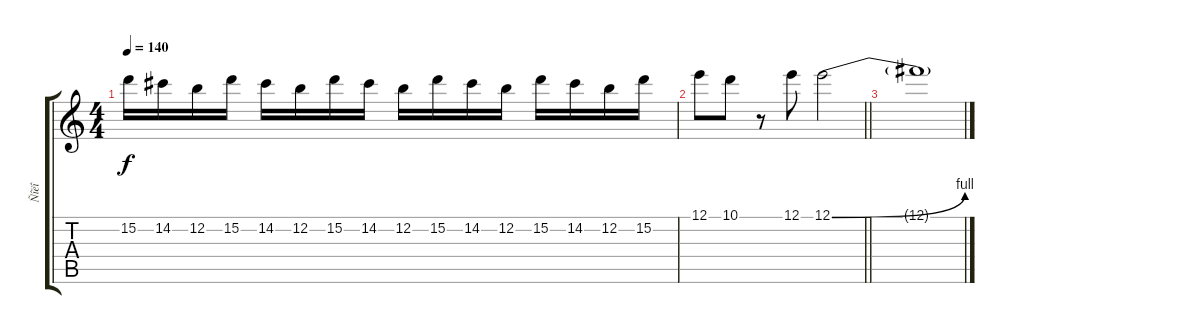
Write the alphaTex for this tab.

\track ("Ñîëî" "Ñîëî") {instrument distortionguitar}
\staff {score tabs}
\tuning (E4 B3 G3 D3 A2 E2) {hide}
\ts (4 4)
\tempo 140
\clef g2
\ks c
15.2.16{dy f} 14.2.16 12.2.16 15.2.16 14.2.16 12.2.16 15.2.16 14.2.16 12.2.16 15.2.16 14.2.16 12.2.16 15.2.16 14.2.16 12.2.16 15.2.16 |
\barLineRight lightlight
12.1.8 10.1.8 r.8 12.1.8 12.1{be (bend 0 0 60 4)}.2 |
12.1{t}.1
